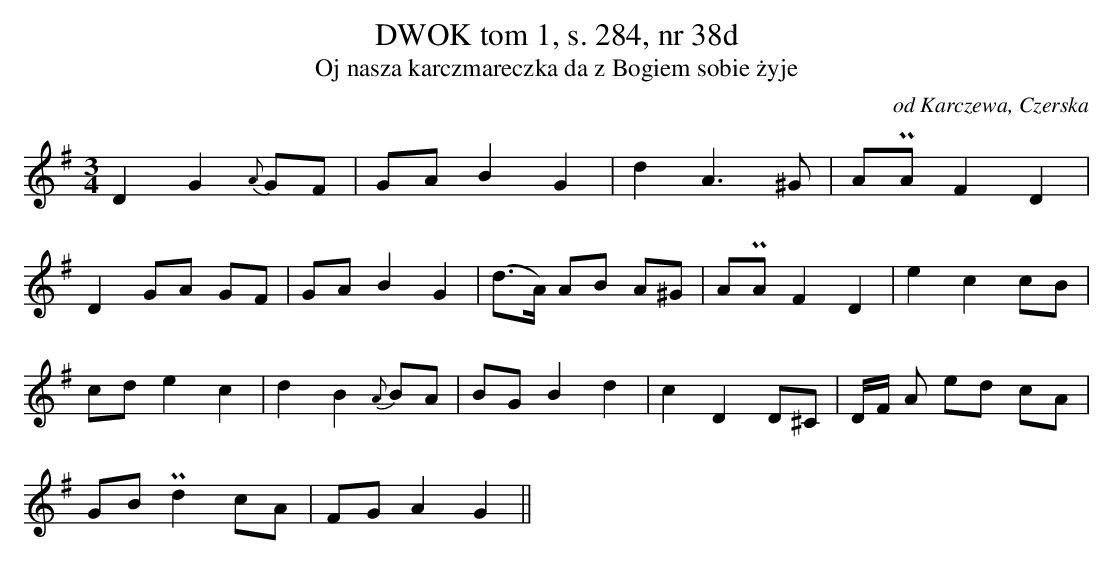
X:1
T: DWOK tom 1, s. 284, nr 38d
T: Oj nasza karczmareczka da z Bogiem sobie żyje
O: od Karczewa, Czerska
M: 3/4
L: 1/16
K: G
D4G4 {A}G2F2 | G2A2B4G4 | d4A6^G2 | A2PA2F4D4 |
D4G2A2 G2F2 | G2A2B4G4 | (d3A) A2B2 A2^G2 | A2PA2F4D4 | e4c4c2B2 |
c2d2 e4c4 | d4B4 {A}B2A2 | B2G2 B4d4 | c4D4D2^C2 | DF A2 e2d2 c2A2 |
G2B2 Pd4c2A2 | F2G2 A4G4||
